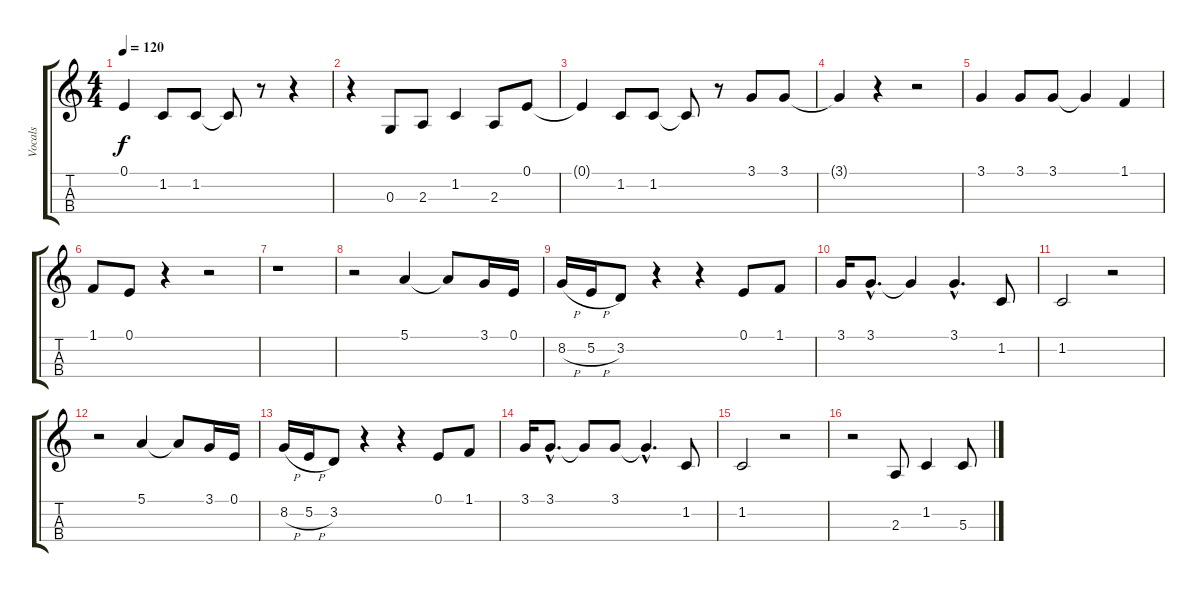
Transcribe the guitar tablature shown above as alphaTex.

\track ("Vocals" "Vocals") {instrument tenorsax}
\staff {score tabs}
\tuning (E4 B3 G3 D3) {hide}
\ts (4 4)
\tempo 120
\clef g2
\ks c
0.1{t}.4{dy f} 1.2.8 1.2.8 1.2{t}.8 r.8 r.4 |
r.4 0.3.8 2.3.8 1.2.4 2.3.8 0.1.8 |
0.1{t}.4 1.2.8 1.2.8 1.2{t}.8 r.8 3.1.8 3.1.8 |
3.1{t}.4 r.4 r.2 |
3.1.4 3.1.8 3.1.8 3.1{t}.4 1.1.4 |
1.1.8 0.1.8 r.4 r.2 |
r.1 |
r.2 5.1.4 5.1{t}.8 3.1.16 0.1.16 |
8.2{h}.16 5.2{h}.16 3.2.8 r.4 r.4 0.1.8 1.1.8 |
3.1.16 3.1{hac}.8{d} 3.1{t}.4 3.1{hac}.4{d} 1.2.8 |
1.2.2 r.2 |
r.2 5.1.4 5.1{t}.8 3.1.16 0.1.16 |
8.2{h}.16 5.2{h}.16 3.2.8 r.4 r.4 0.1.8 1.1.8 |
3.1.16 3.1{hac}.8{d} 3.1{t}.8 3.1.8 3.1{hac t}.4{d} 1.2.8 |
1.2.2 r.2 |
r.2 2.3.8 1.2.4 5.3{h}.8
